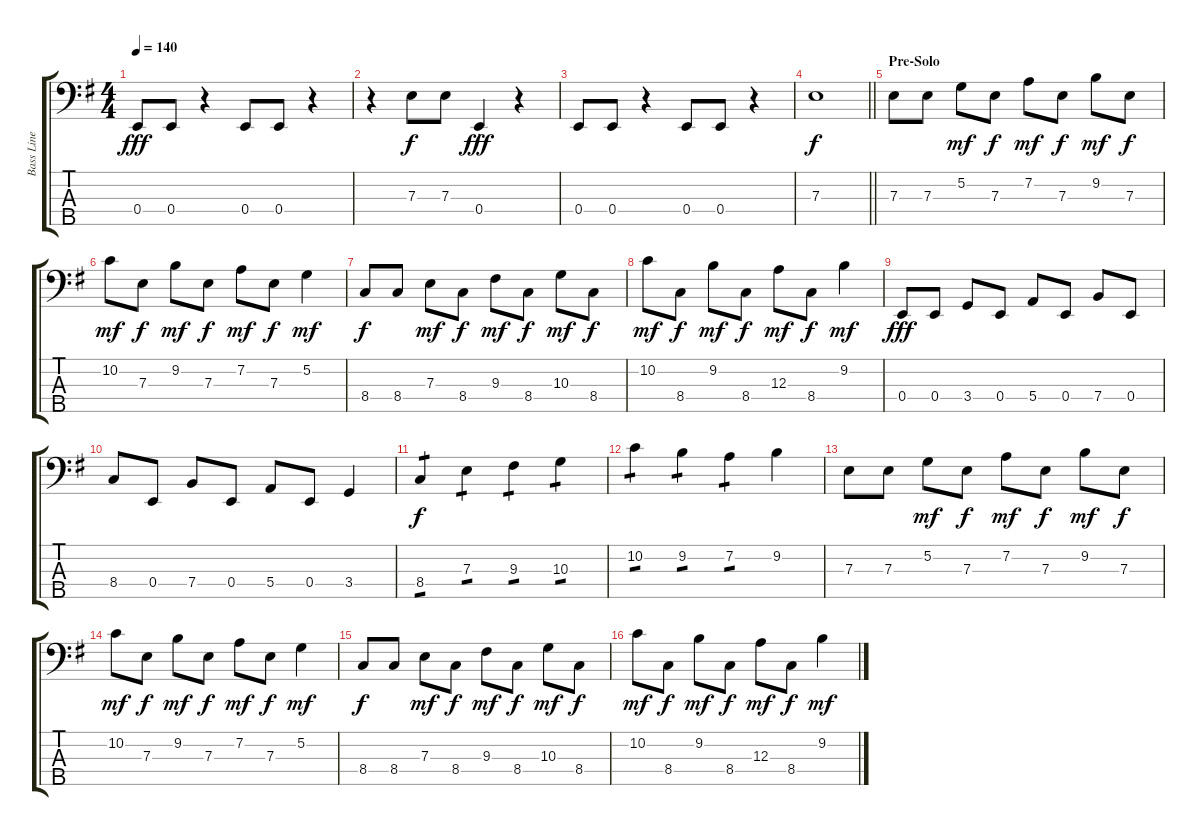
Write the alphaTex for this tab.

\track ("Bass Line" "Bass Line") {instrument electricbassfinger}
\staff {score tabs}
\tuning (G2 D2 A1 E1 B0) {hide}
\ts (4 4)
\tempo 140
\clef f4
\ks eminor
0.4.8{dy fff} 0.4.8 r.4 0.4.8 0.4.8 r.4 |
r.4 7.3.8{dy f} 7.3.8 0.4{st}.4{dy fff} r.4 |
0.4.8 0.4.8 r.4 0.4.8 0.4.8 r.4 |
\barLineRight lightlight
7.3.1{dy f} |
\section ("" "Pre-Solo")
7.3.8 7.3.8 5.2.8{dy mf} 7.3.8{dy f} 7.2.8{dy mf} 7.3.8{dy f} 9.2.8{dy mf} 7.3.8{dy f} |
10.2.8{dy mf} 7.3.8{dy f} 9.2.8{dy mf} 7.3.8{dy f} 7.2.8{dy mf} 7.3.8{dy f} 5.2.4{dy mf} |
8.4.8{dy f} 8.4.8 7.3.8{dy mf} 8.4.8{dy f} 9.3.8{dy mf} 8.4.8{dy f} 10.3.8{dy mf} 8.4.8{dy f} |
10.2.8{dy mf} 8.4.8{dy f} 9.2.8{dy mf} 8.4.8{dy f} 12.3.8{dy mf} 8.4.8{dy f} 9.2.4{dy mf} |
0.4.8{dy fff} 0.4.8 3.4.8 0.4.8 5.4.8 0.4.8 7.4.8 0.4.8 |
8.4.8 0.4.8 7.4.8 0.4.8 5.4.8 0.4.8 3.4.4 |
8.4.4{tp 1 dy f} 7.3.4{tp 1} 9.3.4{tp 1} 10.3.4{tp 1} |
10.2.4{tp 1} 9.2.4{tp 1} 7.2.4{tp 1} 9.2.4 |
7.3.8 7.3.8 5.2.8{dy mf} 7.3.8{dy f} 7.2.8{dy mf} 7.3.8{dy f} 9.2.8{dy mf} 7.3.8{dy f} |
10.2.8{dy mf} 7.3.8{dy f} 9.2.8{dy mf} 7.3.8{dy f} 7.2.8{dy mf} 7.3.8{dy f} 5.2.4{dy mf} |
8.4.8{dy f} 8.4.8 7.3.8{dy mf} 8.4.8{dy f} 9.3.8{dy mf} 8.4.8{dy f} 10.3.8{dy mf} 8.4.8{dy f} |
10.2.8{dy mf} 8.4.8{dy f} 9.2.8{dy mf} 8.4.8{dy f} 12.3.8{dy mf} 8.4.8{dy f} 9.2.4{dy mf}
